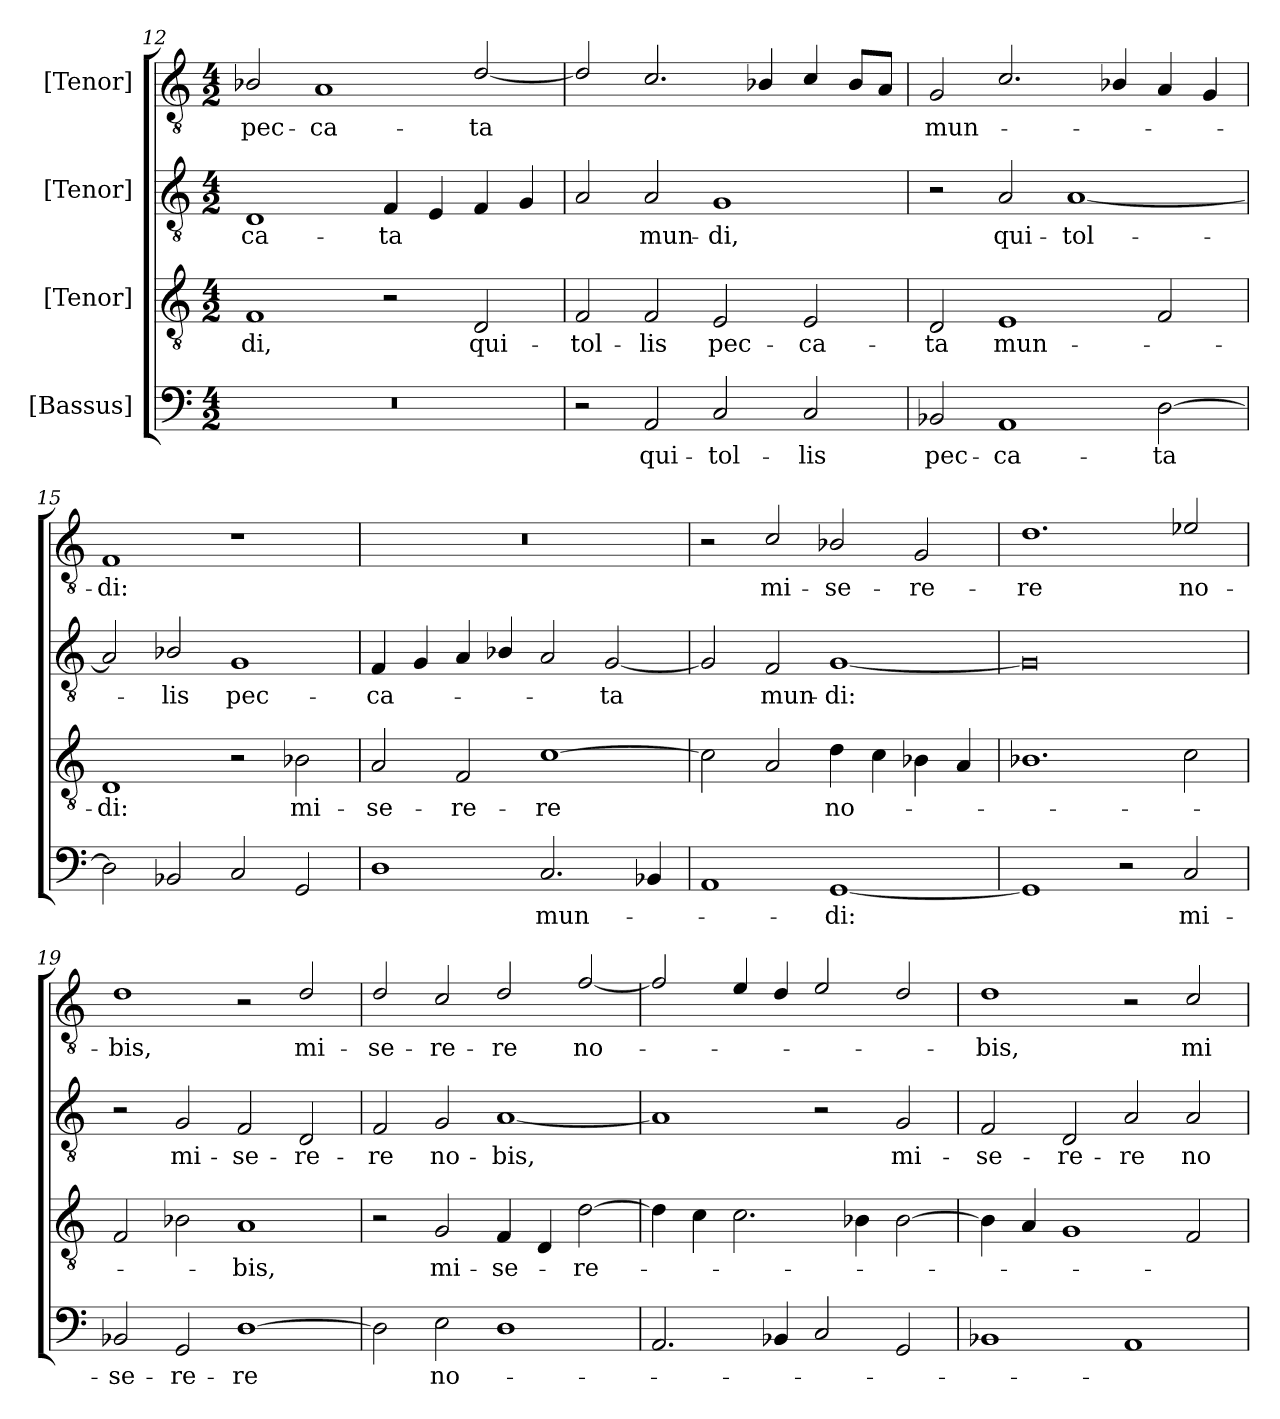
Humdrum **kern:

**kern	**text	**kern	**text	**kern	**text	**kern	**text
*part4	*part4	*part3	*part3	*part2	*part2	*part1	*part1
*staff4	*staff4	*staff3	*staff3	*staff2	*staff2	*staff1	*staff1
*I"[Bassus]	*	*I"[Tenor]	*	*I"[Tenor]	*	*I"[Tenor]	*
*clefF4	*	*clefGv2	*	*clefGv2	*	*clefGv2	*
*k[]	*	*k[]	*	*k[]	*	*k[]	*
*M4/2	*	*M4/2	*	*M4/2	*	*M4/2	*
=12	=12	=12	=12	=12	=12	=12	=12
0r	.	1F/	-di,	1D/	-ca-	2B-X/	pec-
.	.	.	.	.	.	1A/	-ca-
.	.	2r	.	4F/	-ta	.	.
.	.	.	.	4E/	.	.	.
.	.	2D/	qui-	4F/	.	[2d/	-ta
.	.	.	.	4G/	.	.	.
=13	=13	=13	=13	=13	=13	=13	=13
2r	.	2F/	tol-	2A/	.	2d/]	.
2AA/	qui-	2F/	-lis	2A/	mun-	2.c/	.
2C/	tol-	2E/	pec-	1G/	-di,	.	.
.	.	.	.	.	.	4B-X/	.
2C/	-lis	2E/	-ca-	.	.	4c/	.
.	.	.	.	.	.	8B-/L	.
.	.	.	.	.	.	8A/J	.
=14	=14	=14	=14	=14	=14	=14	=14
2BB-X/	pec-	2D/	-ta	2r	.	2G/	mun-
1AA/	-ca-	1E/	mun-	2A/	qui-	2.c/	.
.	.	.	.	[1A/	tol-	.	.
.	.	.	.	.	.	4B-X/	.
[2D\	-ta	2F/	.	.	.	4A/	.
.	.	.	.	.	.	4G/	.
=15	=15	=15	=15	=15	=15	=15	=15
2D\]	.	1D/	-di:	2A/]	.	1F/	-di:
2BB-X/	.	.	.	2B-X/	-lis	.	.
2C/	.	2r	.	1G/	pec-	1r	.
2GG/	.	2B-X\	mi-	.	.	.	.
=16	=16	=16	=16	=16	=16	=16	=16
1D\	.	2A/	-se-	4F/	-ca-	0r	.
.	.	.	.	4G/	.	.	.
.	.	2F/	-re-	4A/	.	.	.
.	.	.	.	4B-X/	.	.	.
2.C/	mun-	[1c\	-re	2A/	.	.	.
.	.	.	.	[2G/	-ta	.	.
4BB-X/	.	.	.	.	.	.	.
=17	=17	=17	=17	=17	=17	=17	=17
1AA/	.	2c\]	.	2G/]	.	2r	.
.	.	2A/	.	2F/	mun-	2c/	mi-
[1GG/	-di:	4d\	no-	[1G/	-di:	2B-X/	-se-
.	.	4c\	.	.	.	.	.
.	.	4B-X\	.	.	.	2G/	-re-
.	.	4A/	.	.	.	.	.
=18	=18	=18	=18	=18	=18	=18	=18
1GG/]	.	1.B-X\	.	0G/]	.	1.d/	-re
2r	.	.	.	.	.	.	.
2C/	mi-	2c\	.	.	.	2e-X/	no-
=19	=19	=19	=19	=19	=19	=19	=19
2BB-X/	-se-	2F/	.	2r	.	1d/	-bis,
2GG/	-re-	2B-X\	.	2G/	mi-	.	.
[1D\	-re	1A/	-bis,	2F/	-se-	2r	.
.	.	.	.	2D/	-re-	2d/	mi-
=20	=20	=20	=20	=20	=20	=20	=20
2D\]	.	2r	.	2F/	-re	2d/	-se-
2E\	no-	2G/	mi-	2G/	no-	2c/	-re-
1D\	.	4F/	-se-	[1A/	-bis,	2d/	-re
.	.	4D/	.	.	.	.	.
.	.	[2d\	-re-	.	.	[2f/	no-
=21	=21	=21	=21	=21	=21	=21	=21
2.AA/	.	4d\]	.	1A/]	.	2f/]	.
.	.	4c\	.	.	.	.	.
.	.	2.c\	.	.	.	4e/	.
4BB-X/	.	.	.	.	.	4d/	.
2C/	.	.	.	2r	.	2e/	.
.	.	4B-X\	.	.	.	.	.
2GG/	.	[2B-\	.	2G/	mi-	2d/	.
=22	=22	=22	=22	=22	=22	=22	=22
1BB-X/	.	4B-\]	.	2F/	-se-	1d/	-bis,
.	.	4A/	.	.	.	.	.
.	.	1G/	.	2D/	-re-	.	.
1AA/	.	.	.	2A/	-re	2r	.
.	.	2F/	.	2A/	no-	2c/	mi-
=	=	=	=	=	=	=	=
*-	*-	*-	*-	*-	*-	*-	*-
